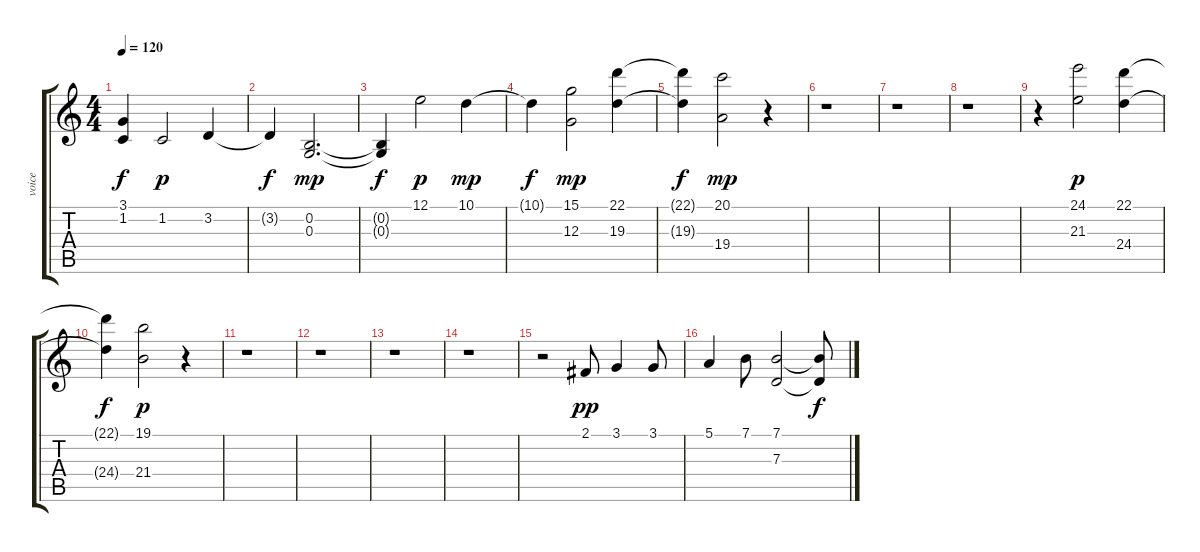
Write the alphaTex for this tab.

\track ("voice" "voice") {instrument choiraahs}
\staff {score tabs}
\tuning (E4 B3 G3 D3 A2 E2) {hide}
\ts (4 4)
\tempo 120
\clef g2
\ks c
(3.1{t} 1.2{t}).4{dy f} 1.2.2{dy p} 3.2.4 |
3.2{t}.4{dy f} (0.2 0.3).2{d dy mp} |
(0.2{t} 0.3{t}).4{dy f} 12.1.2{dy p} 10.1.4{dy mp} |
10.1{t}.4{dy f} (15.1 12.3).2{dy mp} (22.1 19.3).4 |
(22.1{t} 19.3{t}).4{dy f} (20.1 19.4).2{dy mp} r.4 |
r.1 |
r.1 |
r.1 |
r.4 (24.1 21.3).2{dy p} (22.1 24.4).4 |
(22.1{t} 24.4{t}).4{dy f} (19.1 21.4).2{dy p} r.4 |
r.1 |
r.1 |
r.1 |
r.1 |
r.2 2.1.8{dy pp} 3.1.4 3.1.8 |
5.1.4 7.1.8 (7.1 7.3).2 (7.1{t} 7.3{t}).8{dy f}
